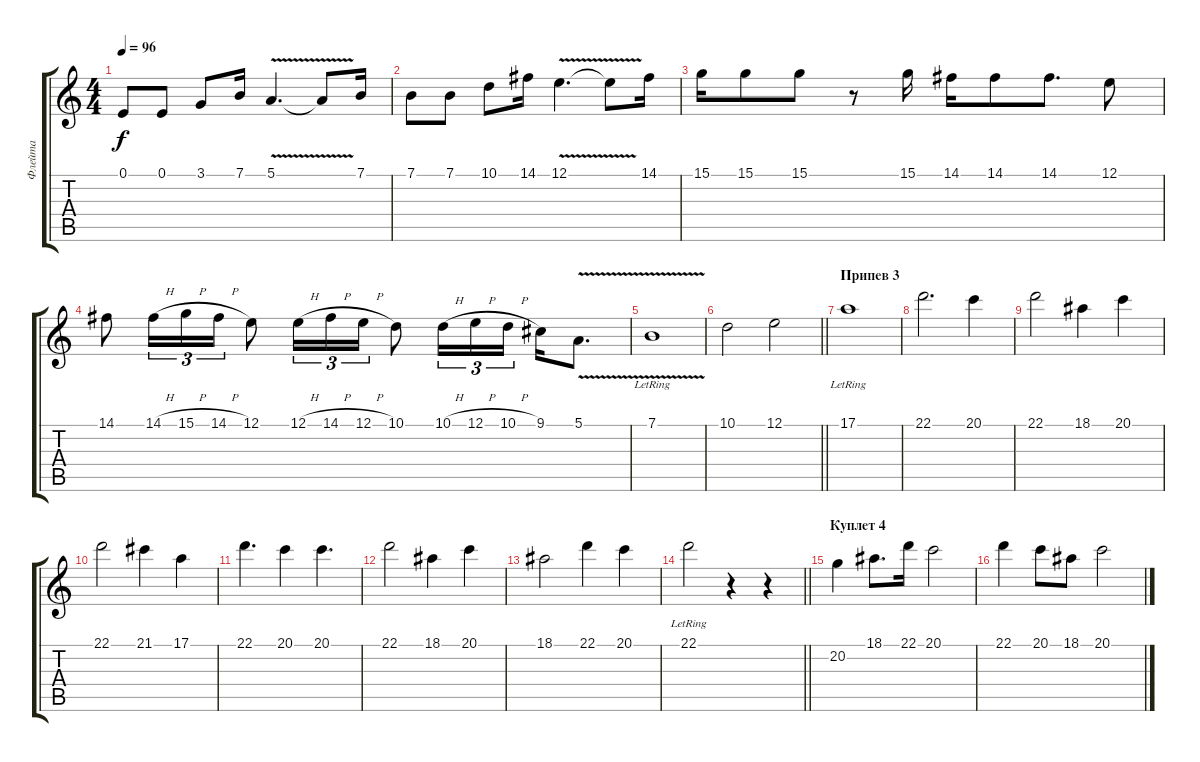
\track ("Флейта" "Флейта") {instrument flute}
\staff {score tabs}
\tuning (E4 B3 G3 D3 A2 E2) {hide}
\ts (4 4)
\tempo 96
\clef g2
\ks c
0.1.8{dy f} 0.1.8 3.1.8 7.1.16 5.1{v}.4{d} 5.1{t}.8 7.1.16 |
7.1.8 7.1.8 10.1.8 14.1.16 12.1{v}.4{d} 12.1{t}.8 14.1.16 |
15.1.16 15.1.8 15.1.8 r.8 15.1.16 14.1.16 14.1.8 14.1.8{d} 12.1.8 |
14.1.8 14.1{h}.16{tu (3 2)} 15.1{h}.16{tu (3 2)} 14.1{h}.16{tu (3 2)} 12.1.8 12.1{h}.16{tu (3 2)} 14.1{h}.16{tu (3 2)} 12.1{h}.16{tu (3 2)} 10.1.8 10.1{h}.16{tu (3 2)} 12.1{h}.16{tu (3 2)} 10.1{h}.16{tu (3 2)} 9.1.16 5.1{v}.8{d} |
7.1{v lr}.1 |
\barLineRight lightlight
10.1.2 12.1.2 |
\section ("" "Припев 3")
17.1{lr}.1 |
22.1.2{d} 20.1.4 |
22.1.2 18.1.4 20.1.4 |
22.1.2 21.1.4 17.1.4 |
22.1.4{d} 20.1.4 20.1.4{d} |
22.1.2 18.1.4 20.1.4 |
18.1.2 22.1.4 20.1.4 |
\barLineRight lightlight
22.1{lr}.2 r.4 r.4 |
\section ("" "Куплет 4")
20.2.4 18.1.8{d} 22.1.16 20.1.2 |
22.1.4 20.1.8 18.1.8 20.1.2
